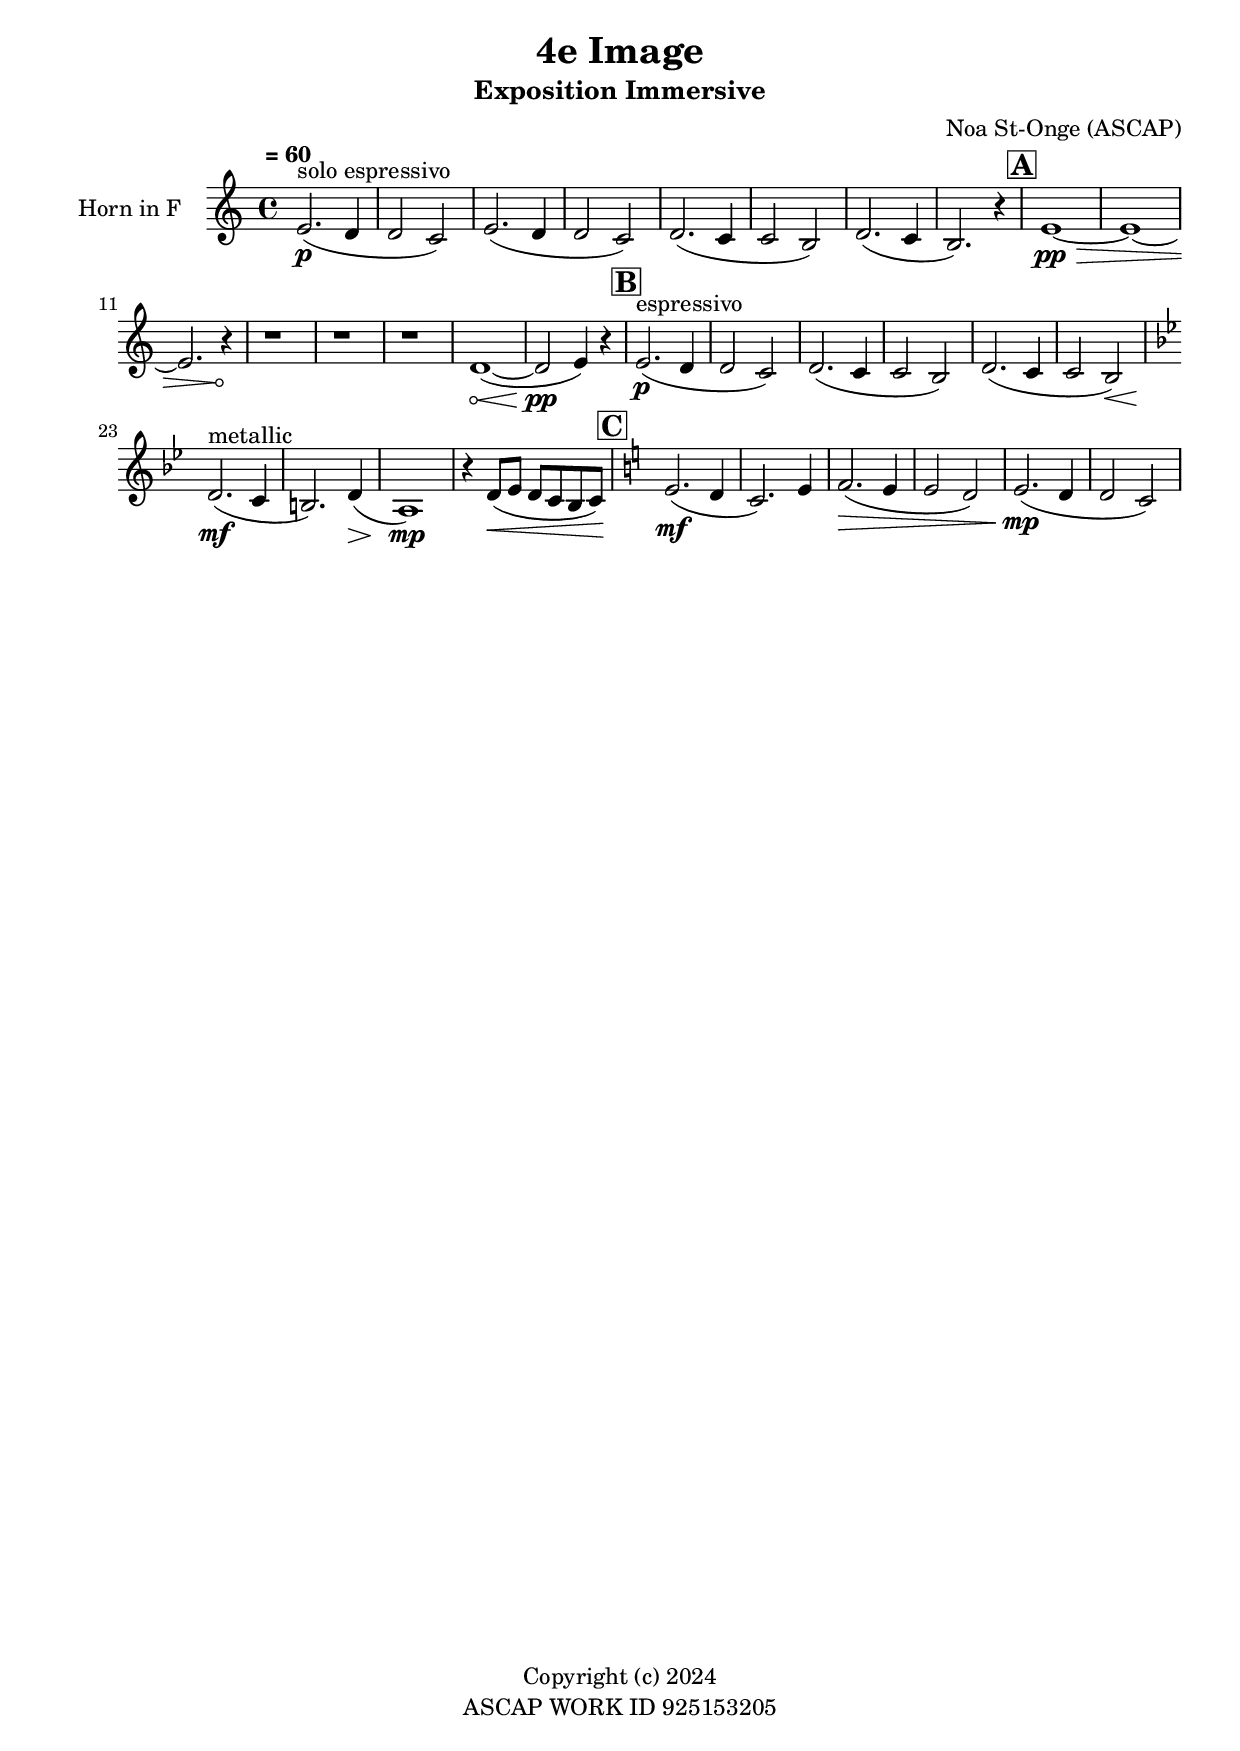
hornF = \relative c' {
  \time 4/4
  \tempo " = 60"
  \key f \major

  \set Score.rehearsalMarkFormatter = #format-mark-box-alphabet

  a2.\p^"solo espressivo"( g4 g2 f2)
  a2.( g4 g2 f2)
  g2.( f4 f2 e2)
  g2.( f4 e2.) r4

  %%%%% A %%%%%
  \mark \default
  \once \override Hairpin.circled-tip = ##t
  a1\>\pp ~ a1 ~ a2.

  r4\! \repeat unfold 3 {r1}

  \once \override Hairpin.circled-tip = ##t
  g1\<( ~ g2\!\pp a4) r4

  %%%%% B %%%%%
  \mark \default
  a2.\p^"espressivo"( g4 g2 f2)
  g2. (f4 f2 e2)
  g2. (f4 f2 e2\<)

  \key ees \major
  g2.\!\mf^"metallic"( f4 e2.) g4(\> d1)\mp

  r4 g8(\< aes8 g8 f8 ees8 f8)

  %%%%% C %%%%%
  \mark \default
  \key f \major
  a2.\mf( g4 f2.) a4
  bes2.(\> a4 a2 g2)
  a2.(\mp g4 g2 f2)
}

hornFPart = \new Staff \with {
  instrumentName = "Horn in F"
  shortInstrumentName = "Hn.F."
  midiInstrument = "french horn"
} \hornF

hornFBookPart = \new Staff \with {
  instrumentName = "Horn in F"
  shortInstrumentName = ""
  midiInstrument = "french horn"
} \hornF

\book {
  \bookOutputName "Horn"
  \header {
  title = "4e Image"
  subtitle = "Exposition Immersive"
  composer = "Noa St-Onge (ASCAP)"
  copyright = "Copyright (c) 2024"
  % Remove default LilyPond tagline
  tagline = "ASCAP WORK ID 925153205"
}
  \score {
    <<
      \transpose f, c \hornFBookPart
    >>
    \layout {
      indent = 25
      short-indent = 10
    }

    \midi {
      \tempo 4=60
    }
  }
}